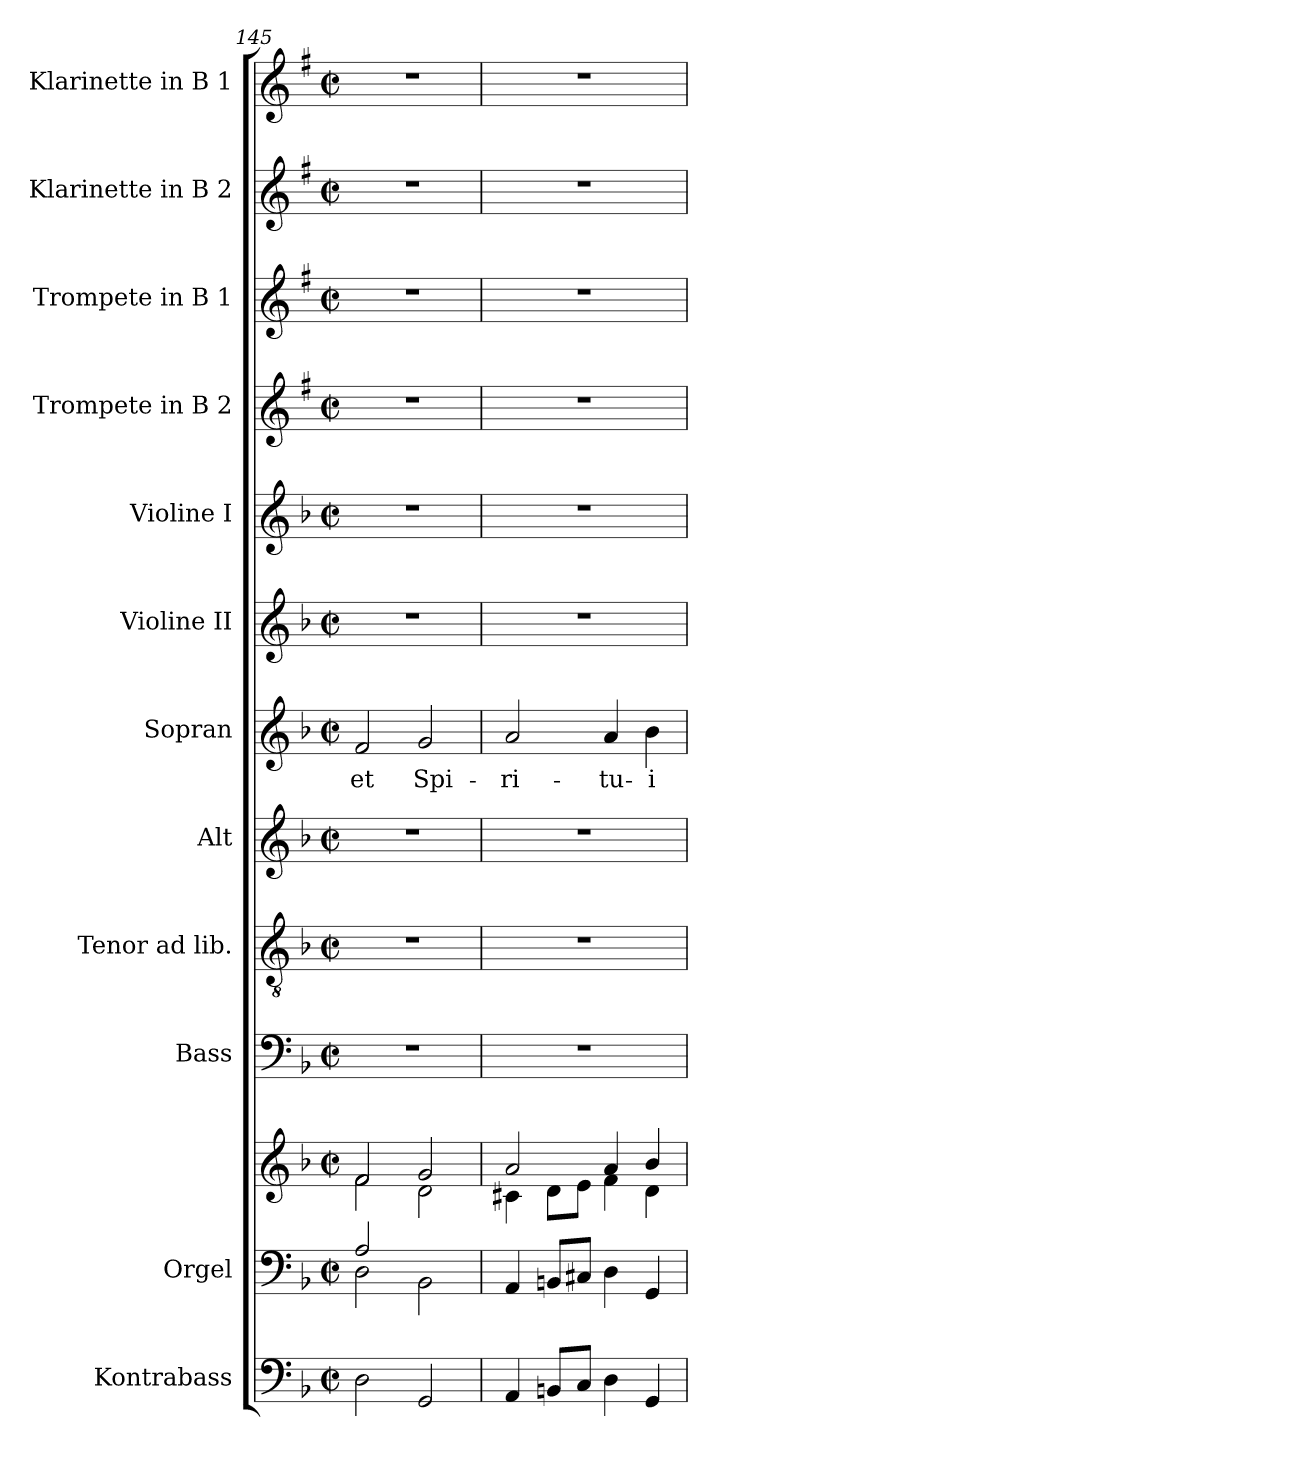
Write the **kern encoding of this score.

**kern	**kern	**kern	**kern	**kern	**kern	**kern	**text	**kern	**kern	**kern	**kern	**kern	**kern
*part12	*part11	*part11	*part10	*part9	*part8	*part7	*part7	*part6	*part5	*part4	*part3	*part2	*part1
*staff13	*staff12	*staff11	*staff10	*staff9	*staff8	*staff7	*staff7	*staff6	*staff5	*staff4	*staff3	*staff2	*staff1
*I"Kontrabass	*I"Orgel	*	*I"Bass	*I"Tenor ad lib.	*I"Alt	*I"Sopran	*	*I"Violine II	*I"Violine I	*I"Trompete in B 2	*I"Trompete in B 1	*I"Klarinette in B 2	*I"Klarinette in B 1
*I'Kb.	*I'Org.	*	*I'B	*I'T	*I'A	*I'S	*	*I'Vl. II	*I'Vl. I	*	*	*	*
*clefF4	*clefF4	*clefG2	*clefF4	*clefGv2	*clefG2	*clefG2	*	*clefG2	*clefG2	*clefG2	*clefG2	*clefG2	*clefG2
*ITrd7c12	*	*	*	*	*	*	*	*	*	*ITrd1c2	*ITrd1c2	*ITrd1c2	*ITrd1c2
*k[b-]	*k[b-]	*k[b-]	*k[b-]	*k[b-]	*k[b-]	*k[b-]	*	*k[b-]	*k[b-]	*k[b-]	*k[b-]	*k[b-]	*k[b-]
*F:	*F:	*F:	*F:	*F:	*F:	*F:	*	*F:	*F:	*F:	*F:	*F:	*F:
*M2/2	*M2/2	*M2/2	*M2/2	*M2/2	*M2/2	*M2/2	*	*M2/2	*M2/2	*M2/2	*M2/2	*M2/2	*M2/2
*met(c|)	*met(c|)	*met(c|)	*met(c|)	*met(c|)	*met(c|)	*met(c|)	*	*met(c|)	*met(c|)	*met(c|)	*met(c|)	*met(c|)	*met(c|)
=145	=145	=145	=145	=145	=145	=145	=145	=145	=145	=145	=145	=145	=145
*	*^	*^	*	*	*	*	*	*	*	*	*	*	*
!	!	!	!	!	!	!	!	!	!LO:LY:b	!	!	!	!	!	!
2DD\	2A/	2D\	2f/	2f\	1r	1r	1r	2f/	et	1r	1r	1r	1r	1r	1r
!	!	!	!	!	!	!	!	!	!LO:LY:b	!	!	!	!	!	!
2GGG/	2ryy	2BB-\	2g/	2d\	.	.	.	2g/	Spi-	.	.	.	.	.	.
=146	=146	=146	=146	=146	=146	=146	=146	=146	=146	=146	=146	=146	=146	=146	=146
!	!	!	!	!	!	!	!	!	!LO:LY:b	!	!	!	!	!	!
*	*v	*v	*	*	*	*	*	*	*	*	*	*	*	*	*
4AAA/	4AA/	2a/	4c#X\	1r	1r	1r	2a/	-ri-	1r	1r	1r	1r	1r	1r
8BBBn/L	8BBn/L	.	8d\L	.	.	.	.	.	.	.	.	.	.	.
8CC/J	8C#X/J	.	8e\J	.	.	.	.	.	.	.	.	.	.	.
!	!	!	!	!	!	!	!	!LO:LY:b	!	!	!	!	!	!
4DD\	4D\	4a/	4f\	.	.	.	4a/	-tu-	.	.	.	.	.	.
!	!	!	!	!	!	!	!	!LO:LY:b	!	!	!	!	!	!
4GGG/	4GG/	4b-/	4d\	.	.	.	4b-\	-i	.	.	.	.	.	.
*	*	*v	*v	*	*	*	*	*	*	*	*	*	*	*
=	=	=	=	=	=	=	=	=	=	=	=	=	=
*-	*-	*-	*-	*-	*-	*-	*-	*-	*-	*-	*-	*-	*-
